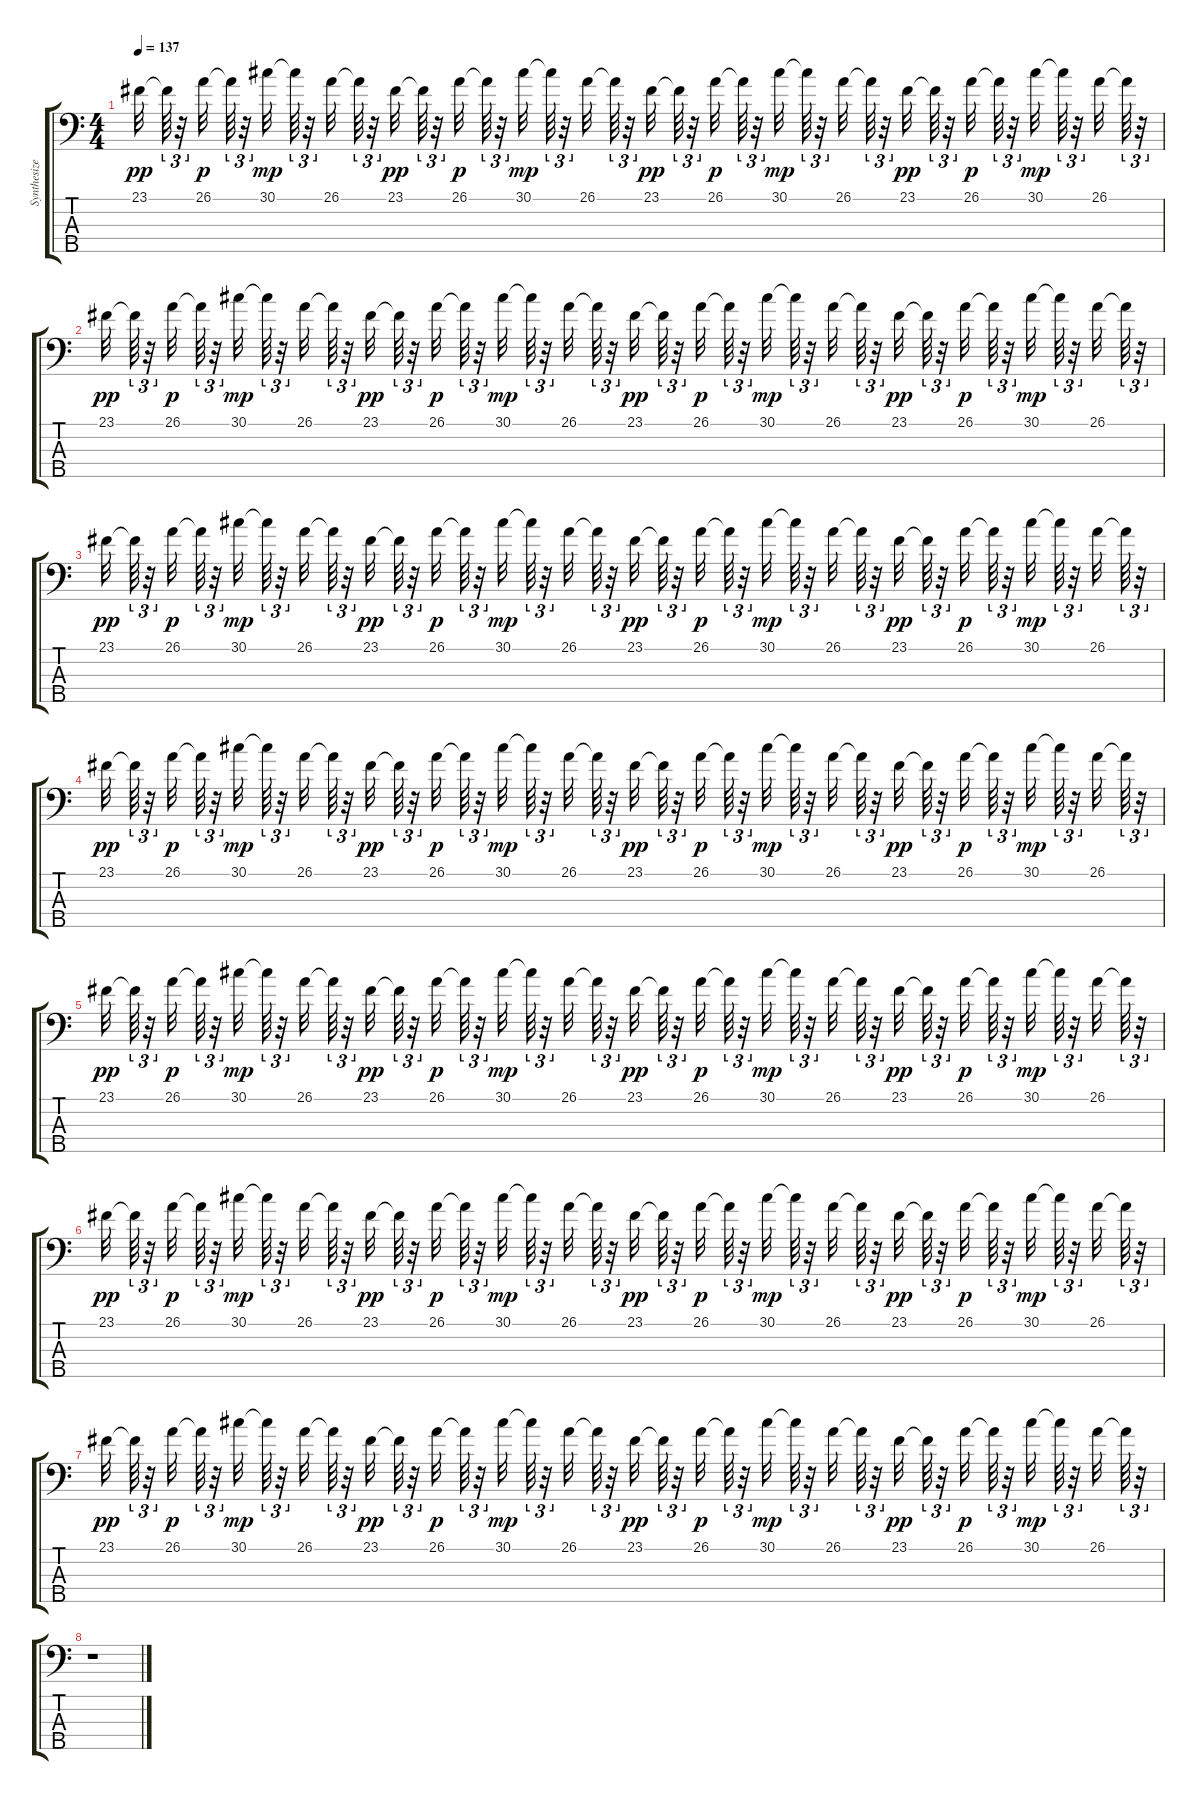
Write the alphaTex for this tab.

\track ("Synthesizer" "Synthesize") {instrument pad2warm}
\staff {score tabs}
\tuning (G2 D2 A1 E1 B0) {hide}
\ts (4 4)
\tempo 137
\clef f4
\ks c
23.1.32{dy pp} 23.1{t}.64{tu (3 2)} r.32{tu (3 2)} 26.1.32{dy p} 26.1{t}.64{tu (3 2)} r.32{tu (3 2)} 30.1.32{dy mp} 30.1{t}.64{tu (3 2)} r.32{tu (3 2)} 26.1.32 26.1{t}.64{tu (3 2)} r.32{tu (3 2)} 23.1.32{dy pp} 23.1{t}.64{tu (3 2)} r.32{tu (3 2)} 26.1.32{dy p} 26.1{t}.64{tu (3 2)} r.32{tu (3 2)} 30.1.32{dy mp} 30.1{t}.64{tu (3 2)} r.32{tu (3 2)} 26.1.32 26.1{t}.64{tu (3 2)} r.32{tu (3 2)} 23.1.32{dy pp} 23.1{t}.64{tu (3 2)} r.32{tu (3 2)} 26.1.32{dy p} 26.1{t}.64{tu (3 2)} r.32{tu (3 2)} 30.1.32{dy mp} 30.1{t}.64{tu (3 2)} r.32{tu (3 2)} 26.1.32 26.1{t}.64{tu (3 2)} r.32{tu (3 2)} 23.1.32{dy pp} 23.1{t}.64{tu (3 2)} r.32{tu (3 2)} 26.1.32{dy p} 26.1{t}.64{tu (3 2)} r.32{tu (3 2)} 30.1.32{dy mp} 30.1{t}.64{tu (3 2)} r.32{tu (3 2)} 26.1.32 26.1{t}.64{tu (3 2)} r.32{tu (3 2)} |
23.1.32{dy pp} 23.1{t}.64{tu (3 2)} r.32{tu (3 2)} 26.1.32{dy p} 26.1{t}.64{tu (3 2)} r.32{tu (3 2)} 30.1.32{dy mp} 30.1{t}.64{tu (3 2)} r.32{tu (3 2)} 26.1.32 26.1{t}.64{tu (3 2)} r.32{tu (3 2)} 23.1.32{dy pp} 23.1{t}.64{tu (3 2)} r.32{tu (3 2)} 26.1.32{dy p} 26.1{t}.64{tu (3 2)} r.32{tu (3 2)} 30.1.32{dy mp} 30.1{t}.64{tu (3 2)} r.32{tu (3 2)} 26.1.32 26.1{t}.64{tu (3 2)} r.32{tu (3 2)} 23.1.32{dy pp} 23.1{t}.64{tu (3 2)} r.32{tu (3 2)} 26.1.32{dy p} 26.1{t}.64{tu (3 2)} r.32{tu (3 2)} 30.1.32{dy mp} 30.1{t}.64{tu (3 2)} r.32{tu (3 2)} 26.1.32 26.1{t}.64{tu (3 2)} r.32{tu (3 2)} 23.1.32{dy pp} 23.1{t}.64{tu (3 2)} r.32{tu (3 2)} 26.1.32{dy p} 26.1{t}.64{tu (3 2)} r.32{tu (3 2)} 30.1.32{dy mp} 30.1{t}.64{tu (3 2)} r.32{tu (3 2)} 26.1.32 26.1{t}.64{tu (3 2)} r.32{tu (3 2)} |
23.1.32{dy pp} 23.1{t}.64{tu (3 2)} r.32{tu (3 2)} 26.1.32{dy p} 26.1{t}.64{tu (3 2)} r.32{tu (3 2)} 30.1.32{dy mp} 30.1{t}.64{tu (3 2)} r.32{tu (3 2)} 26.1.32 26.1{t}.64{tu (3 2)} r.32{tu (3 2)} 23.1.32{dy pp} 23.1{t}.64{tu (3 2)} r.32{tu (3 2)} 26.1.32{dy p} 26.1{t}.64{tu (3 2)} r.32{tu (3 2)} 30.1.32{dy mp} 30.1{t}.64{tu (3 2)} r.32{tu (3 2)} 26.1.32 26.1{t}.64{tu (3 2)} r.32{tu (3 2)} 23.1.32{dy pp} 23.1{t}.64{tu (3 2)} r.32{tu (3 2)} 26.1.32{dy p} 26.1{t}.64{tu (3 2)} r.32{tu (3 2)} 30.1.32{dy mp} 30.1{t}.64{tu (3 2)} r.32{tu (3 2)} 26.1.32 26.1{t}.64{tu (3 2)} r.32{tu (3 2)} 23.1.32{dy pp} 23.1{t}.64{tu (3 2)} r.32{tu (3 2)} 26.1.32{dy p} 26.1{t}.64{tu (3 2)} r.32{tu (3 2)} 30.1.32{dy mp} 30.1{t}.64{tu (3 2)} r.32{tu (3 2)} 26.1.32 26.1{t}.64{tu (3 2)} r.32{tu (3 2)} |
23.1.32{dy pp} 23.1{t}.64{tu (3 2)} r.32{tu (3 2)} 26.1.32{dy p} 26.1{t}.64{tu (3 2)} r.32{tu (3 2)} 30.1.32{dy mp} 30.1{t}.64{tu (3 2)} r.32{tu (3 2)} 26.1.32 26.1{t}.64{tu (3 2)} r.32{tu (3 2)} 23.1.32{dy pp} 23.1{t}.64{tu (3 2)} r.32{tu (3 2)} 26.1.32{dy p} 26.1{t}.64{tu (3 2)} r.32{tu (3 2)} 30.1.32{dy mp} 30.1{t}.64{tu (3 2)} r.32{tu (3 2)} 26.1.32 26.1{t}.64{tu (3 2)} r.32{tu (3 2)} 23.1.32{dy pp} 23.1{t}.64{tu (3 2)} r.32{tu (3 2)} 26.1.32{dy p} 26.1{t}.64{tu (3 2)} r.32{tu (3 2)} 30.1.32{dy mp} 30.1{t}.64{tu (3 2)} r.32{tu (3 2)} 26.1.32 26.1{t}.64{tu (3 2)} r.32{tu (3 2)} 23.1.32{dy pp} 23.1{t}.64{tu (3 2)} r.32{tu (3 2)} 26.1.32{dy p} 26.1{t}.64{tu (3 2)} r.32{tu (3 2)} 30.1.32{dy mp} 30.1{t}.64{tu (3 2)} r.32{tu (3 2)} 26.1.32 26.1{t}.64{tu (3 2)} r.32{tu (3 2)} |
23.1.32{dy pp} 23.1{t}.64{tu (3 2)} r.32{tu (3 2)} 26.1.32{dy p} 26.1{t}.64{tu (3 2)} r.32{tu (3 2)} 30.1.32{dy mp} 30.1{t}.64{tu (3 2)} r.32{tu (3 2)} 26.1.32 26.1{t}.64{tu (3 2)} r.32{tu (3 2)} 23.1.32{dy pp} 23.1{t}.64{tu (3 2)} r.32{tu (3 2)} 26.1.32{dy p} 26.1{t}.64{tu (3 2)} r.32{tu (3 2)} 30.1.32{dy mp} 30.1{t}.64{tu (3 2)} r.32{tu (3 2)} 26.1.32 26.1{t}.64{tu (3 2)} r.32{tu (3 2)} 23.1.32{dy pp} 23.1{t}.64{tu (3 2)} r.32{tu (3 2)} 26.1.32{dy p} 26.1{t}.64{tu (3 2)} r.32{tu (3 2)} 30.1.32{dy mp} 30.1{t}.64{tu (3 2)} r.32{tu (3 2)} 26.1.32 26.1{t}.64{tu (3 2)} r.32{tu (3 2)} 23.1.32{dy pp} 23.1{t}.64{tu (3 2)} r.32{tu (3 2)} 26.1.32{dy p} 26.1{t}.64{tu (3 2)} r.32{tu (3 2)} 30.1.32{dy mp} 30.1{t}.64{tu (3 2)} r.32{tu (3 2)} 26.1.32 26.1{t}.64{tu (3 2)} r.32{tu (3 2)} |
23.1.32{dy pp} 23.1{t}.64{tu (3 2)} r.32{tu (3 2)} 26.1.32{dy p} 26.1{t}.64{tu (3 2)} r.32{tu (3 2)} 30.1.32{dy mp} 30.1{t}.64{tu (3 2)} r.32{tu (3 2)} 26.1.32 26.1{t}.64{tu (3 2)} r.32{tu (3 2)} 23.1.32{dy pp} 23.1{t}.64{tu (3 2)} r.32{tu (3 2)} 26.1.32{dy p} 26.1{t}.64{tu (3 2)} r.32{tu (3 2)} 30.1.32{dy mp} 30.1{t}.64{tu (3 2)} r.32{tu (3 2)} 26.1.32 26.1{t}.64{tu (3 2)} r.32{tu (3 2)} 23.1.32{dy pp} 23.1{t}.64{tu (3 2)} r.32{tu (3 2)} 26.1.32{dy p} 26.1{t}.64{tu (3 2)} r.32{tu (3 2)} 30.1.32{dy mp} 30.1{t}.64{tu (3 2)} r.32{tu (3 2)} 26.1.32 26.1{t}.64{tu (3 2)} r.32{tu (3 2)} 23.1.32{dy pp} 23.1{t}.64{tu (3 2)} r.32{tu (3 2)} 26.1.32{dy p} 26.1{t}.64{tu (3 2)} r.32{tu (3 2)} 30.1.32{dy mp} 30.1{t}.64{tu (3 2)} r.32{tu (3 2)} 26.1.32 26.1{t}.64{tu (3 2)} r.32{tu (3 2)} |
23.1.32{dy pp} 23.1{t}.64{tu (3 2)} r.32{tu (3 2)} 26.1.32{dy p} 26.1{t}.64{tu (3 2)} r.32{tu (3 2)} 30.1.32{dy mp} 30.1{t}.64{tu (3 2)} r.32{tu (3 2)} 26.1.32 26.1{t}.64{tu (3 2)} r.32{tu (3 2)} 23.1.32{dy pp} 23.1{t}.64{tu (3 2)} r.32{tu (3 2)} 26.1.32{dy p} 26.1{t}.64{tu (3 2)} r.32{tu (3 2)} 30.1.32{dy mp} 30.1{t}.64{tu (3 2)} r.32{tu (3 2)} 26.1.32 26.1{t}.64{tu (3 2)} r.32{tu (3 2)} 23.1.32{dy pp} 23.1{t}.64{tu (3 2)} r.32{tu (3 2)} 26.1.32{dy p} 26.1{t}.64{tu (3 2)} r.32{tu (3 2)} 30.1.32{dy mp} 30.1{t}.64{tu (3 2)} r.32{tu (3 2)} 26.1.32 26.1{t}.64{tu (3 2)} r.32{tu (3 2)} 23.1.32{dy pp} 23.1{t}.64{tu (3 2)} r.32{tu (3 2)} 26.1.32{dy p} 26.1{t}.64{tu (3 2)} r.32{tu (3 2)} 30.1.32{dy mp} 30.1{t}.64{tu (3 2)} r.32{tu (3 2)} 26.1.32 26.1{t}.64{tu (3 2)} r.32{tu (3 2)} |
r.1
